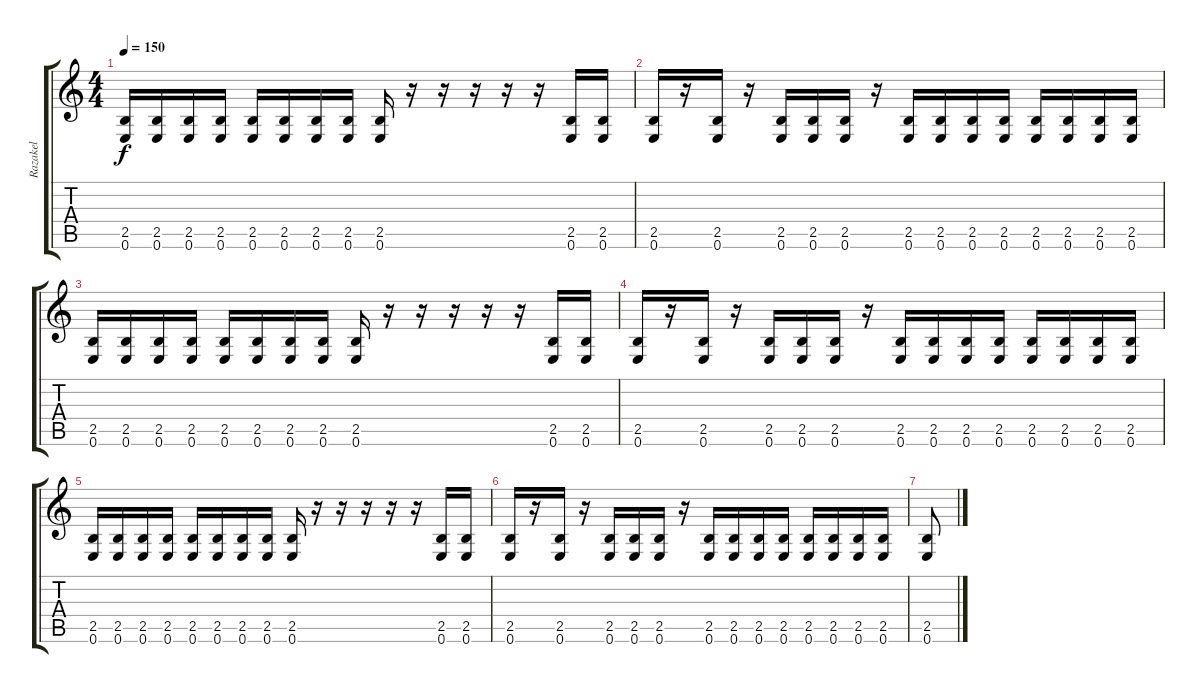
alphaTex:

\track ("Razakel" "Razakel") {instrument distortionguitar}
\staff {score tabs}
\tuning (E4 B3 G3 D3 A2 E2) {hide}
\ts (4 4)
\tempo 150
\clef g2
\ks c
(2.5 0.6).16{dy f} (2.5 0.6).16 (2.5 0.6).16 (2.5 0.6).16 (2.5 0.6).16 (2.5 0.6).16 (2.5 0.6).16 (2.5 0.6).16 (2.5 0.6).16 r.16 r.16 r.16 r.16 r.16 (2.5 0.6).16 (2.5 0.6).16 |
(2.5 0.6).16 r.16 (2.5 0.6).16 r.16 (2.5 0.6).16 (2.5 0.6).16 (2.5 0.6).16 r.16 (2.5 0.6).16 (2.5 0.6).16 (2.5 0.6).16 (2.5 0.6).16 (2.5 0.6).16 (2.5 0.6).16 (2.5 0.6).16 (2.5 0.6).16 |
(2.5 0.6).16 (2.5 0.6).16 (2.5 0.6).16 (2.5 0.6).16 (2.5 0.6).16 (2.5 0.6).16 (2.5 0.6).16 (2.5 0.6).16 (2.5 0.6).16 r.16 r.16 r.16 r.16 r.16 (2.5 0.6).16 (2.5 0.6).16 |
(2.5 0.6).16 r.16 (2.5 0.6).16 r.16 (2.5 0.6).16 (2.5 0.6).16 (2.5 0.6).16 r.16 (2.5 0.6).16 (2.5 0.6).16 (2.5 0.6).16 (2.5 0.6).16 (2.5 0.6).16 (2.5 0.6).16 (2.5 0.6).16 (2.5 0.6).16 |
(2.5 0.6).16 (2.5 0.6).16 (2.5 0.6).16 (2.5 0.6).16 (2.5 0.6).16 (2.5 0.6).16 (2.5 0.6).16 (2.5 0.6).16 (2.5 0.6).16 r.16 r.16 r.16 r.16 r.16 (2.5 0.6).16 (2.5 0.6).16 |
(2.5 0.6).16 r.16 (2.5 0.6).16 r.16 (2.5 0.6).16 (2.5 0.6).16 (2.5 0.6).16 r.16 (2.5 0.6).16 (2.5 0.6).16 (2.5 0.6).16 (2.5 0.6).16 (2.5 0.6).16 (2.5 0.6).16 (2.5 0.6).16 (2.5 0.6).16 |
(2.5 0.6).8
